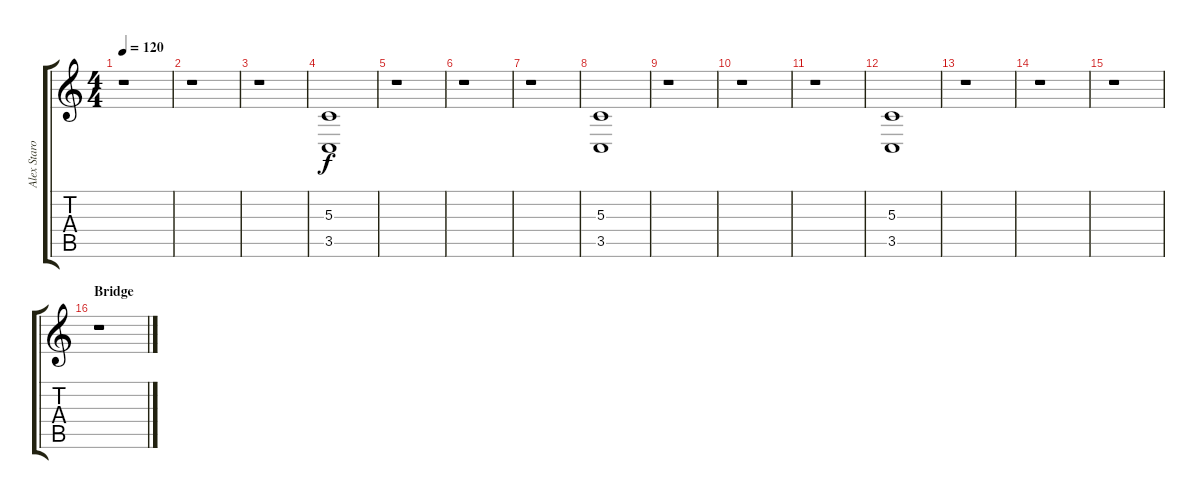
\track ("Alex Staropoli - Orchesta Hit" "Alex Staro") {instrument orchestrahit}
\staff {score tabs}
\tuning (E4 B3 G3 D3 A2 E2) {hide}
\ts (4 4)
\tempo 120
\clef g2
\ks c
r.1{dy f} |
r.1 |
r.1 |
(5.3 3.5).1 |
r.1 |
r.1 |
r.1 |
(5.3 3.5).1 |
r.1 |
r.1 |
r.1 |
(5.3 3.5).1 |
r.1 |
r.1 |
r.1 |
\section ("" "Bridge")
r.1
